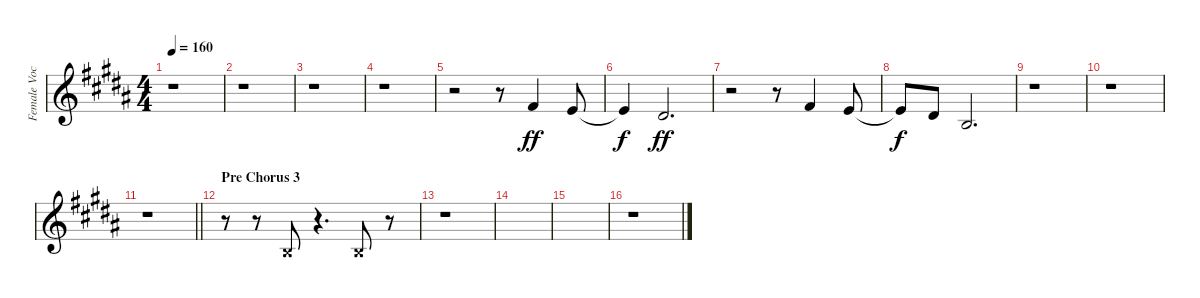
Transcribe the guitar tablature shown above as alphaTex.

\track ("Female Vocals" "Female Voc") {instrument altosax}
\staff {score}
\tuning (E4 B3 G3 D3 A2 E2) {hide}
\ts (4 4)
\tempo 160
\clef g2
\ks b
r.1{dy f} |
r.1 |
r.1 |
r.1 |
r.2 r.8 2.1.4{dy ff} 0.1.8 |
0.1{t}.4{dy f} 0.2{be (custom 0 8 14 8 16 4 29 4 32 0 40 0 60 0)}.2{d dy ff} |
r.2 r.8 2.1.4 0.1.8 |
0.1{t}.8{dy f} 4.2.8 0.2.2{d} |
r.1 |
r.1 |
\barLineRight lightlight
r.1 |
\section ("" "Pre Chorus 3")
r.8 r.8 0.2{x}.8 r.4{d} 0.2{x}.8 r.8 |
r.1 |
|
|
r.1
